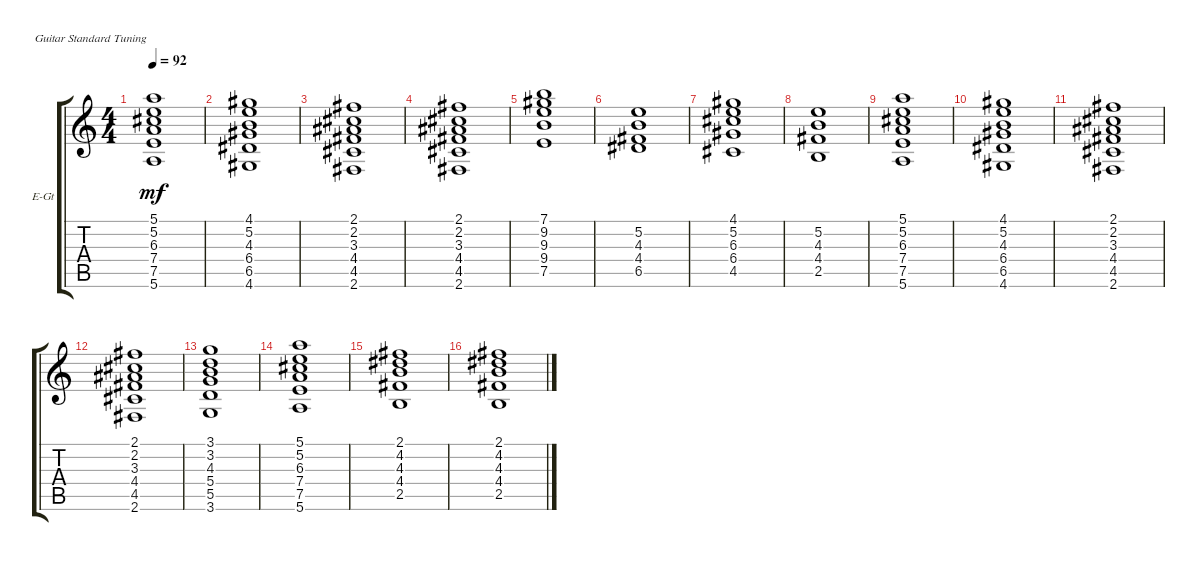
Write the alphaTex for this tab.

\defaultSystemsLayout 4
\bracketExtendMode groupsimilarinstruments
\firstSystemTrackNameOrientation horizontal
\otherSystemsTrackNameOrientation horizontal
\track ("Electric Guitar" "E-Gt") {instrument overdrivenguitar}
\staff {score tabs}
\tuning (E4 B3 G3 D3 A2 E2)
\ts (4 4)
\tempo 92
\clef g2
\ks c
(5.6 7.5 7.4 6.3 5.2 5.1).1{dy mf} |
(4.6 6.5 6.4 4.3 5.2 4.1).1 |
(2.6 4.5 4.4 3.3 2.2 2.1).1 |
(2.6 4.5 4.4 3.3 2.1 2.2).1 |
(7.5 9.4 9.3 9.2 7.1).1 |
(6.5 4.4 4.3 5.2).1 |
(4.5 6.4 6.3 5.2 4.1).1 |
(2.5 4.4 4.3 5.2).1 |
(5.6 7.5 7.4 6.3 5.2 5.1).1 |
(4.6 6.5 6.4 4.3 5.2 4.1).1 |
(2.6 4.5 4.4 3.3 2.2 2.1).1 |
(2.6 4.5 4.4 3.3 2.1 2.2).1 |
(3.6 5.5 5.4 4.3 3.2 3.1).1 |
(5.6 7.5 7.4 6.3 5.2 5.1).1 |
(2.5 4.4 4.3 4.2 2.1).1 |
(2.5 4.4 4.3 4.2 2.1).1
